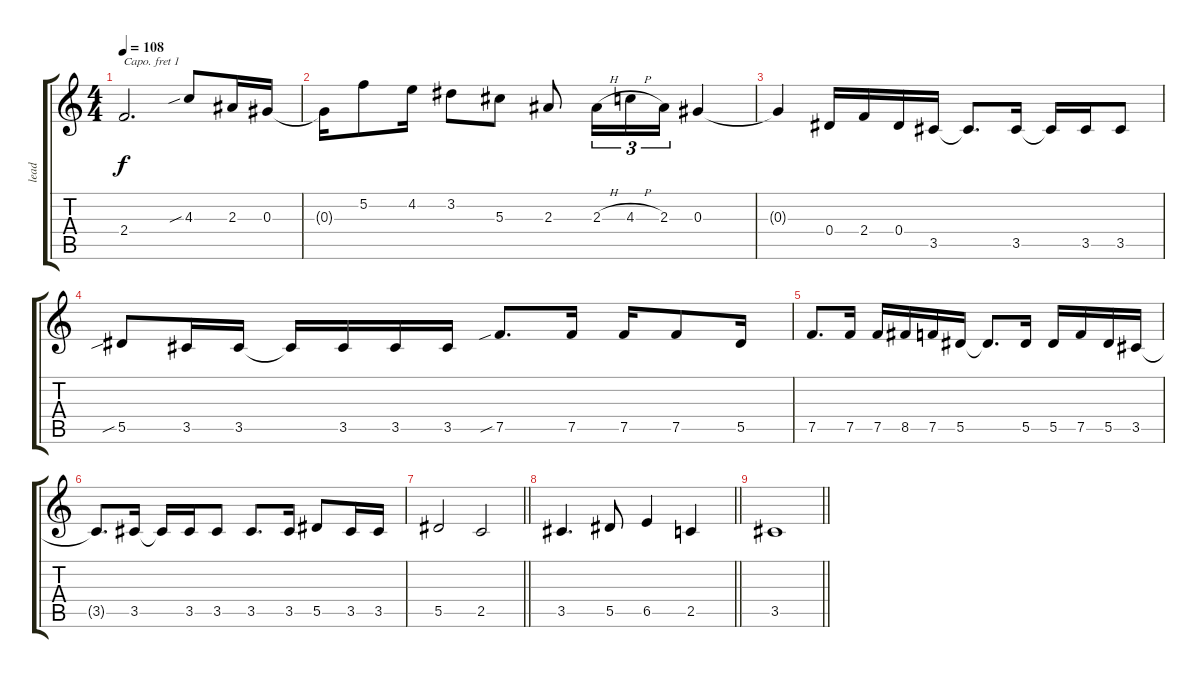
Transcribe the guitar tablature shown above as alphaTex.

\track ("lead" "lead") {instrument electricguitarclean}
\staff {score tabs}
\capo 1
\tuning (E4 B3 G3 D3 A2 E2) {hide}
\ts (4 4)
\tempo 108
\clef g2
\ks c
2.4.2{d dy f} 4.3{sib}.8 2.3.16 0.3.16 |
0.3{t}.16 5.2.8 4.2.16 3.2.8 5.3.8 2.3.8 2.3{h}.16{tu (3 2)} 4.3{h}.16{tu (3 2)} 2.3.16{tu (3 2)} 0.3.4 |
0.3{t}.4 0.4.16 2.4.16 0.4.16 3.5.16 3.5{t}.8{d} 3.5.16 3.5{t}.16 3.5.16 3.5.8 |
5.5{sib}.8 3.5.16 3.5.16 3.5{t}.16 3.5.16 3.5.16 3.5.16 7.5{sib}.8{d} 7.5.16 7.5.16 7.5.8 5.5.16 |
7.5.8{d} 7.5.16 7.5.16 8.5.16 7.5.16 5.5.16 5.5{t}.8{d} 5.5.16 5.5.16 7.5.16 5.5.16 3.5.16 |
3.5{t}.8{d} 3.5.16 3.5{t}.16 3.5.16 3.5.8 3.5.8{d} 3.5.16 5.5.8 3.5.16 3.5.16 |
\barLineRight lightlight
5.5.2 2.5.2 |
\barLineRight lightlight
3.5.4{d} 5.5.8 6.5.4 2.5.4 |
\barLineRight lightlight
3.5.1
